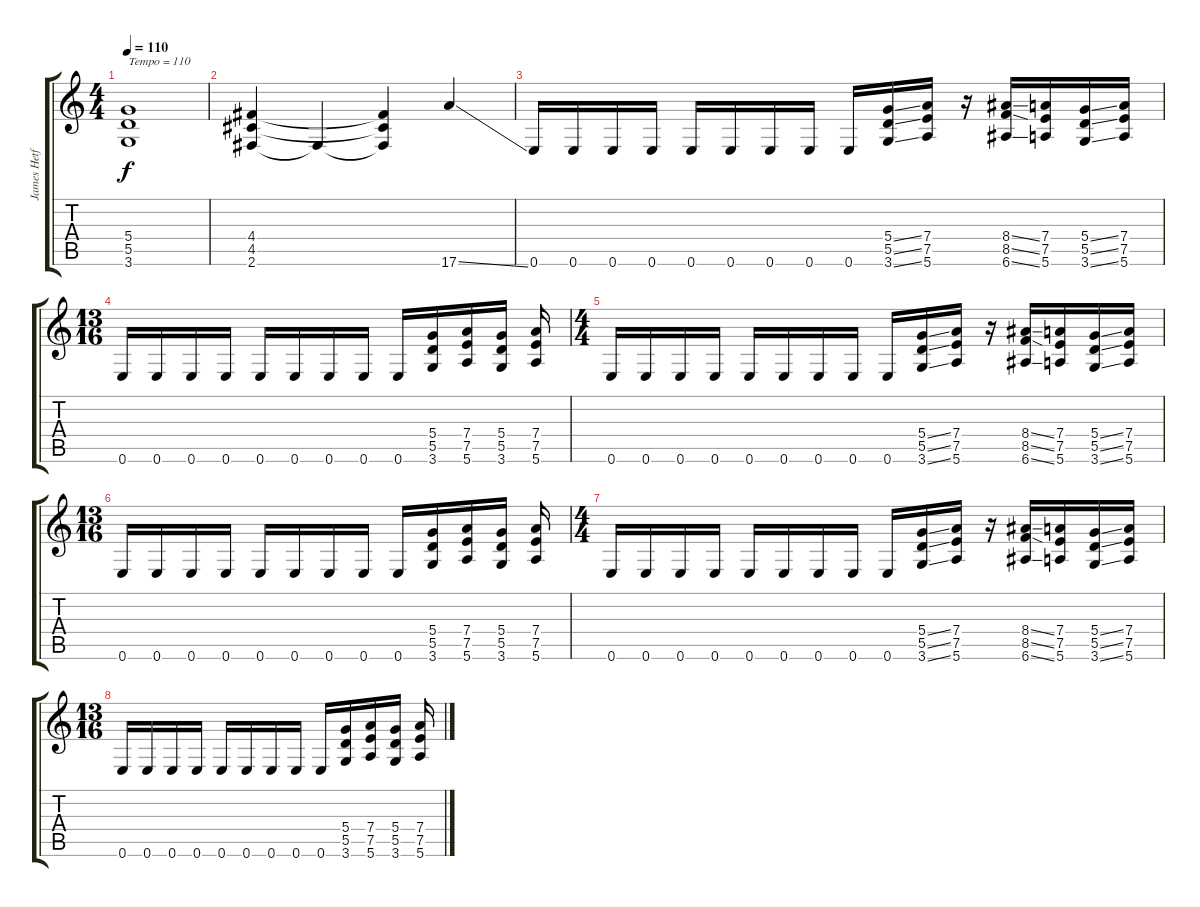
\track ("James Hetfield" "James Hetf") {instrument overdrivenguitar}
\staff {score tabs}
\tuning (E4 B3 G3 D3 A2 E2) {hide}
\ts (4 4)
\tempo 110
\clef g2
\ks c
(5.4 5.5 3.6).1{txt "Tempo = 110" dy f} |
(4.4 4.5 2.6).4 2.6{t}.4 (4.4{t} 4.5{t} 2.6{t}).4 17.6{ss}.4 |
0.6.16 0.6.16 0.6.16 0.6.16 0.6.16 0.6.16 0.6.16 0.6.16 0.6.16 (5.4{ss} 5.5{ss} 3.6{ss}).16 (7.4 7.5 5.6).16 r.16 (8.4{ss} 8.5{ss} 6.6{ss}).16 (7.4 7.5 5.6).16 (5.4{ss} 5.5{ss} 3.6{ss}).16 (7.4 7.5 5.6).16 |
\ts (13 16)
0.6.16 0.6.16 0.6.16 0.6.16 0.6.16 0.6.16 0.6.16 0.6.16 0.6.16 (5.4 5.5 3.6).16 (7.4 7.5 5.6).16 (5.4 5.5 3.6).16 (7.4 7.5 5.6).16 |
\ts (4 4)
0.6.16 0.6.16 0.6.16 0.6.16 0.6.16 0.6.16 0.6.16 0.6.16 0.6.16 (5.4{ss} 5.5{ss} 3.6{ss}).16 (7.4 7.5 5.6).16 r.16 (8.4{ss} 8.5{ss} 6.6{ss}).16 (7.4 7.5 5.6).16 (5.4{ss} 5.5{ss} 3.6{ss}).16 (7.4 7.5 5.6).16 |
\ts (13 16)
0.6.16 0.6.16 0.6.16 0.6.16 0.6.16 0.6.16 0.6.16 0.6.16 0.6.16 (5.4 5.5 3.6).16 (7.4 7.5 5.6).16 (5.4 5.5 3.6).16 (7.4 7.5 5.6).16 |
\ts (4 4)
0.6.16 0.6.16 0.6.16 0.6.16 0.6.16 0.6.16 0.6.16 0.6.16 0.6.16 (5.4{ss} 5.5{ss} 3.6{ss}).16 (7.4 7.5 5.6).16 r.16 (8.4{ss} 8.5{ss} 6.6{ss}).16 (7.4 7.5 5.6).16 (5.4{ss} 5.5{ss} 3.6{ss}).16 (7.4 7.5 5.6).16 |
\ts (13 16)
0.6.16 0.6.16 0.6.16 0.6.16 0.6.16 0.6.16 0.6.16 0.6.16 0.6.16 (5.4 5.5 3.6).16 (7.4 7.5 5.6).16 (5.4 5.5 3.6).16 (7.4 7.5 5.6).16
